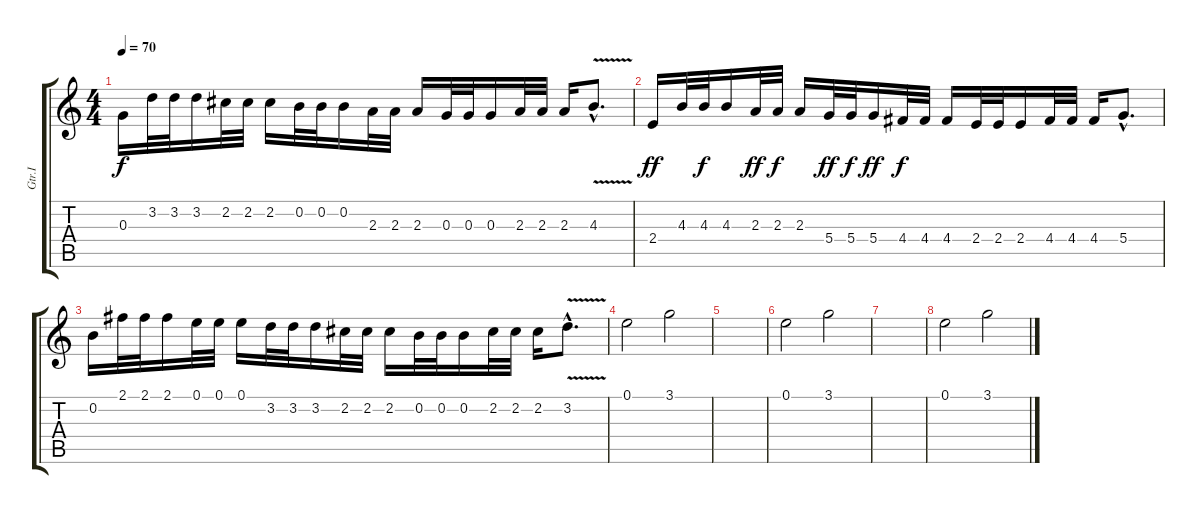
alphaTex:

\track ("Gtr.I" "Gtr.I") {instrument electricguitarjazz}
\staff {score tabs}
\tuning (E4 B3 G3 D3 A2 D2) {hide}
\ts (4 4)
\tempo 70
\clef g2
\ks c
0.3.16{dy f} 3.2.32 3.2.32 3.2.16 2.2.32 2.2.32 2.2.16 0.2.32 0.2.32 0.2.16 2.3.32 2.3.32 2.3.16 0.3.32 0.3.32 0.3.16 2.3.32 2.3.32 2.3.16 4.3{v hac}.8{d} |
2.4.16{dy ff} 4.3.32 4.3.32{dy f} 4.3.16 2.3.32{dy ff} 2.3.32{dy f} 2.3.16 5.4.32{dy ff} 5.4.32{dy f} 5.4.16{dy ff} 4.4.32{dy f} 4.4.32 4.4.16 2.4.32 2.4.32 2.4.16 4.4.32 4.4.32 4.4.16 5.4{hac}.8{d} |
0.2.16{instrument distortionguitar} 2.1.32 2.1.32 2.1.16 0.1.32 0.1.32 0.1.16 3.2.32 3.2.32 3.2.16 2.2.32 2.2.32 2.2.16 0.2.32 0.2.32 0.2.16 2.2.32 2.2.32 2.2.16 3.2{v hac}.8{d} |
0.1.2 3.1.2 |
|
0.1.2 3.1.2 |
|
0.1.2 3.1.2
